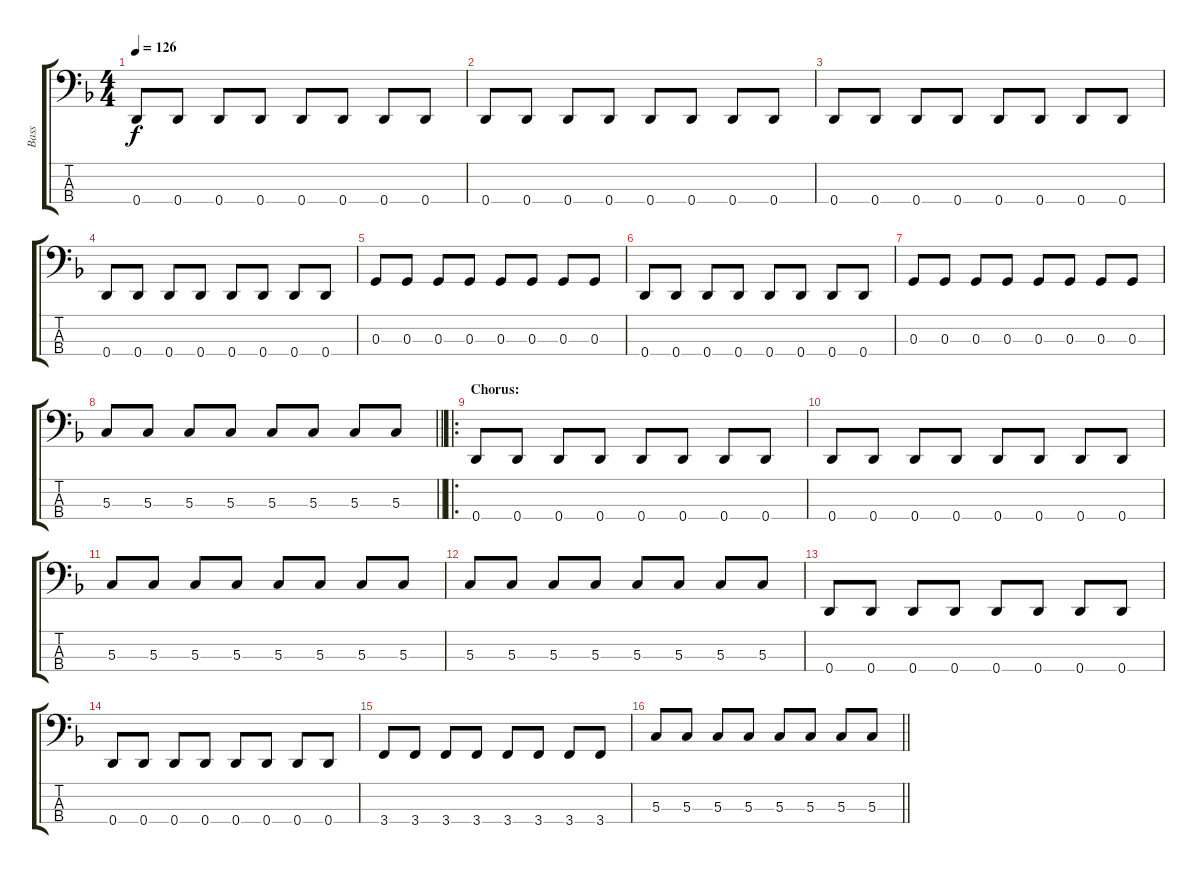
\track ("Bass" "Bass") {instrument electricbasspick}
\staff {score tabs}
\tuning (F2 C2 G1 D1) {hide}
\ts (4 4)
\tempo 126
\clef f4
\ks dminor
0.4.8{dy f} 0.4.8 0.4.8 0.4.8 0.4.8 0.4.8 0.4.8 0.4.8 |
0.4.8 0.4.8 0.4.8 0.4.8 0.4.8 0.4.8 0.4.8 0.4.8 |
0.4.8 0.4.8 0.4.8 0.4.8 0.4.8 0.4.8 0.4.8 0.4.8 |
0.4.8 0.4.8 0.4.8 0.4.8 0.4.8 0.4.8 0.4.8 0.4.8 |
0.3.8 0.3.8 0.3.8 0.3.8 0.3.8 0.3.8 0.3.8 0.3.8 |
0.4.8 0.4.8 0.4.8 0.4.8 0.4.8 0.4.8 0.4.8 0.4.8 |
0.3.8 0.3.8 0.3.8 0.3.8 0.3.8 0.3.8 0.3.8 0.3.8 |
\barLineRight lightlight
5.3.8 5.3.8 5.3.8 5.3.8 5.3.8 5.3.8 5.3.8 5.3.8 |
\ro
\section ("" "Chorus:")
0.4.8 0.4.8 0.4.8 0.4.8 0.4.8 0.4.8 0.4.8 0.4.8 |
0.4.8 0.4.8 0.4.8 0.4.8 0.4.8 0.4.8 0.4.8 0.4.8 |
5.3.8 5.3.8 5.3.8 5.3.8 5.3.8 5.3.8 5.3.8 5.3.8 |
5.3.8 5.3.8 5.3.8 5.3.8 5.3.8 5.3.8 5.3.8 5.3.8 |
0.4.8 0.4.8 0.4.8 0.4.8 0.4.8 0.4.8 0.4.8 0.4.8 |
0.4.8 0.4.8 0.4.8 0.4.8 0.4.8 0.4.8 0.4.8 0.4.8 |
3.4.8 3.4.8 3.4.8 3.4.8 3.4.8 3.4.8 3.4.8 3.4.8 |
\barLineRight lightlight
5.3.8 5.3.8 5.3.8 5.3.8 5.3.8 5.3.8 5.3.8 5.3.8
